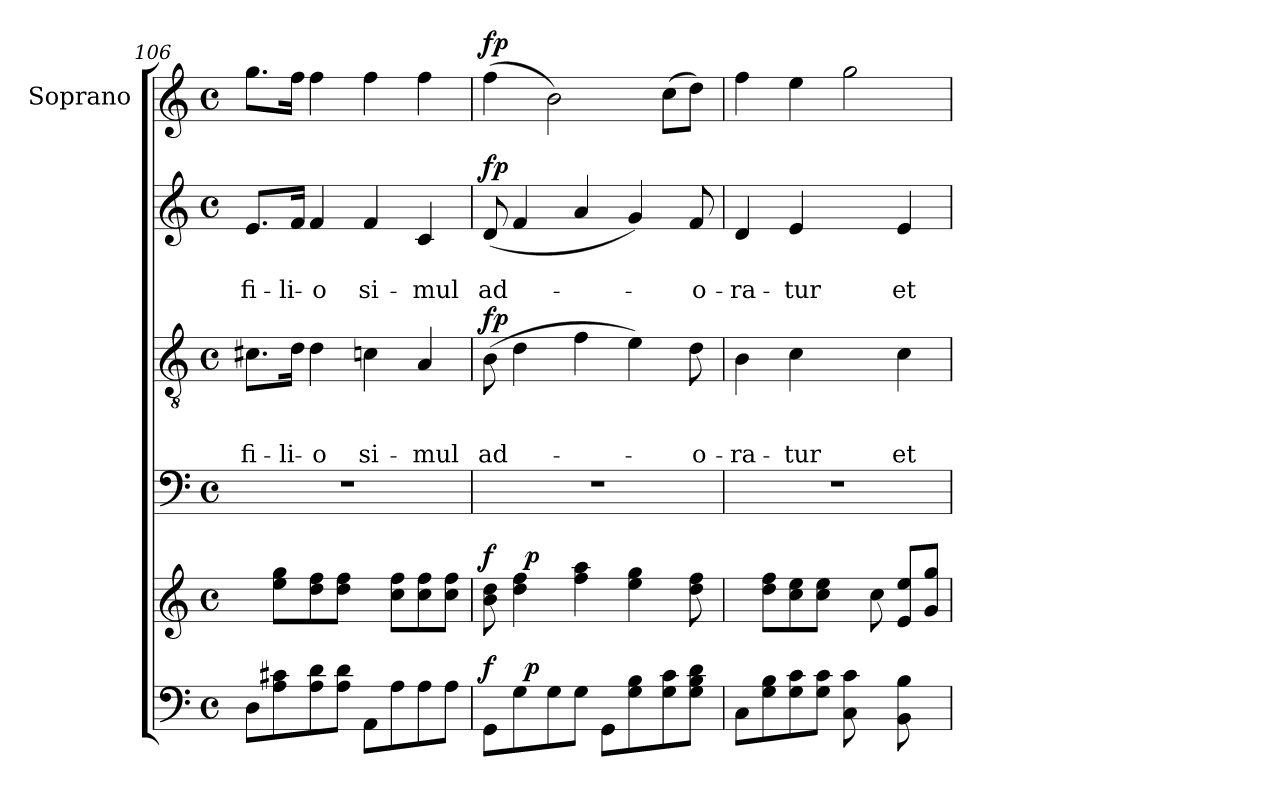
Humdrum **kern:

**kern	**dynam	**kern	**dynam	**kern	**kern	**text	**text	**text	**dynam	**kern	**text	**text	**dynam	**kern	**dynam
*part6	*part6	*part5	*part5	*part4	*part3	*part3	*part3	*part3	*part3	*part2	*part2	*part2	*part2	*part1	*part1
*staff6	*staff6	*staff5	*staff5	*staff4	*staff3	*staff3	*staff3	*staff3	*staff3	*staff2	*staff2	*staff2	*staff2	*staff1	*staff1
*	*	*	*	*	*	*	*	*	*	*	*	*	*	*I"Soprano	*
*clefF4	*	*clefG2	*	*clefF4	*clefGv2	*	*	*	*	*clefG2	*	*	*	*clefG2	*
*k[]	*	*k[]	*	*k[]	*k[]	*	*	*	*	*k[]	*	*	*	*k[]	*
*C:	*	*C:	*	*C:	*C:	*	*	*	*	*C:	*	*	*	*C:	*
*M4/4	*	*M4/4	*	*M4/4	*M4/4	*	*	*	*	*M4/4	*	*	*	*M4/4	*
*met(c)	*	*met(c)	*	*met(c)	*met(c)	*	*	*	*	*met(c)	*	*	*	*met(c)	*
=106	=106	=106	=106	=106	=106	=106	=106	=106	=106	=106	=106	=106	=106	=106	=106
!	!	!	!	!	!	!	!	!LO:LY:b	!	!	!	!LO:LY:b	!	!	!
8D\L	.	8ryy	.	1r	8.c#X\L	.	.	fi-	.	8.e/L	.	fi-	.	8.gg\L	.
8A\ 8c#X\	.	8ee\ 8gg\L	.	.	.	.	.	.	.	.	.	.	.	.	.
!	!	!	!	!	!	!	!	!LO:LY:b	!	!	!	!LO:LY:b	!	!	!
.	.	.	.	.	16d\Jk	.	.	-li-	.	16f/Jk	.	-li-	.	16ff\Jk	.
!	!	!	!	!	!	!	!	!LO:LY:b	!	!	!	!LO:LY:b	!	!	!
8A\ 8d\	.	8dd\ 8ff\	.	.	4d\	.	.	-o	.	4f/	.	-o	.	4ff\	.
8A\ 8d\J	.	8dd\ 8ff\J	.	.	.	.	.	.	.	.	.	.	.	.	.
!	!	!	!	!	!	!	!	!LO:LY:b	!	!	!	!LO:LY:b	!	!	!
8AA\L	.	8ryy	.	.	4cn\	.	.	si-	.	4f/	.	si-	.	4ff\	.
8A\	.	8cc\ 8ff\L	.	.	.	.	.	.	.	.	.	.	.	.	.
!	!	!	!	!	!	!	!	!LO:LY:b	!	!	!	!LO:LY:b	!	!	!
8A\	.	8cc\ 8ff\	.	.	4A/	.	.	-mul	.	4c/	.	-mul	.	4ff\	.
8A\J	.	8cc\ 8ff\J	.	.	.	.	.	.	.	.	.	.	.	.	.
=107	=107	=107	=107	=107	=107	=107	=107	=107	=107	=107	=107	=107	=107	=107	=107
!	!LO:DY:a	!	!LO:DY:a	!	!	!	!	!LO:LY:b	!LO:DY:a	!	!	!LO:LY:b	!LO:DY:a	!	!LO:DY:a
*^	*	*^	*	*	*	*	*	*	*	*	*	*	*	*	*
8GG\L	8ryy	f	8b\ 8dd\	8ryy	f	1r	(>8B\	.	.	ad-	fp	(<8d/	.	ad-	fp	(>4ff\	fp
8G\	32ryy	.	4dd\ 4ff\	32ryy	.	.	4d\	.	.	.	.	4f/	.	.	.	.	.
!	!	!LO:DY:a	!	!	!LO:DY:a	!	!	!	!	!	!	!	!	!	!	!	!
.	2ryy	p	.	2ryy	p	.	.	.	.	.	.	.	.	.	.	.	.
8G\	.	.	.	.	.	.	.	.	.	.	.	.	.	.	.	2b\)	.
8G\J	.	.	4ff\ 4aa\	.	.	.	4f\	.	.	.	.	4a/	.	.	.	.	.
8GG\L	.	.	.	.	.	.	.	.	.	.	.	.	.	.	.	.	.
8G\ 8B\	.	.	4ee\ 4gg\	.	.	.	4e\)	.	.	.	.	4g/)	.	.	.	.	.
.	4ryy	.	.	4ryy	.	.	.	.	.	.	.	.	.	.	.	.	.
8G\ 8c\	.	.	.	.	.	.	.	.	.	.	.	.	.	.	.	(>8cc\L	.
!	!	!	!	!	!	!	!	!	!	!LO:LY:b	!	!	!	!LO:LY:b	!	!	!
8G\ 8B\ 8d\J	.	.	8dd\ 8ff\	.	.	.	8d\	.	.	-o-	.	8f/	.	-o-	.	8dd\J)	.
.	16.ryy	.	.	16.ryy	.	.	.	.	.	.	.	.	.	.	.	.	.
!!LO:LB:g=z
=108	=108	=108	=108	=108	=108	=108	=108	=108	=108	=108	=108	=108	=108	=108	=108	=108	=108
!	!	!	!	!	!	!	!	!	!	!LO:LY:b	!	!	!	!LO:LY:b	!	!	!
*v	*v	*	*	*	*	*	*	*	*	*	*	*	*	*	*	*	*
*	*	*v	*v	*	*	*	*	*	*	*	*	*	*	*	*	*
8C\L	.	8ryy	.	1r	4B\	.	.	-ra-	.	4d/	.	-ra-	.	4ff\	.
8G\ 8B\	.	8dd\ 8ff\L	.	.	.	.	.	.	.	.	.	.	.	.	.
!	!	!	!	!	!	!	!	!LO:LY:b	!	!	!	!LO:LY:b	!	!	!
8G\ 8c\	.	8cc\ 8ee\	.	.	4c\	.	.	-tur	.	4e/	.	-tur	.	4ee\	.
8G\ 8c\J	.	8cc\ 8ee\J	.	.	.	.	.	.	.	.	.	.	.	.	.
8C\ 8c\	.	8ryy	.	.	4ryy	.	.	.	.	4ryy	.	.	.	2gg\	.
8ryy	.	8cc\	.	.	.	.	.	.	.	.	.	.	.	.	.
!	!	!	!	!	!	!	!	!LO:LY:b	!	!	!	!LO:LY:b	!	!	!
8BB\ 8B\	.	8e/ 8ee/L	.	.	4c\	.	.	et	.	4e/	.	et	.	.	.
8ryy	.	8g/ 8gg/J	.	.	.	.	.	.	.	.	.	.	.	.	.
=	=	=	=	=	=	=	=	=	=	=	=	=	=	=	=
*-	*-	*-	*-	*-	*-	*-	*-	*-	*-	*-	*-	*-	*-	*-	*-
